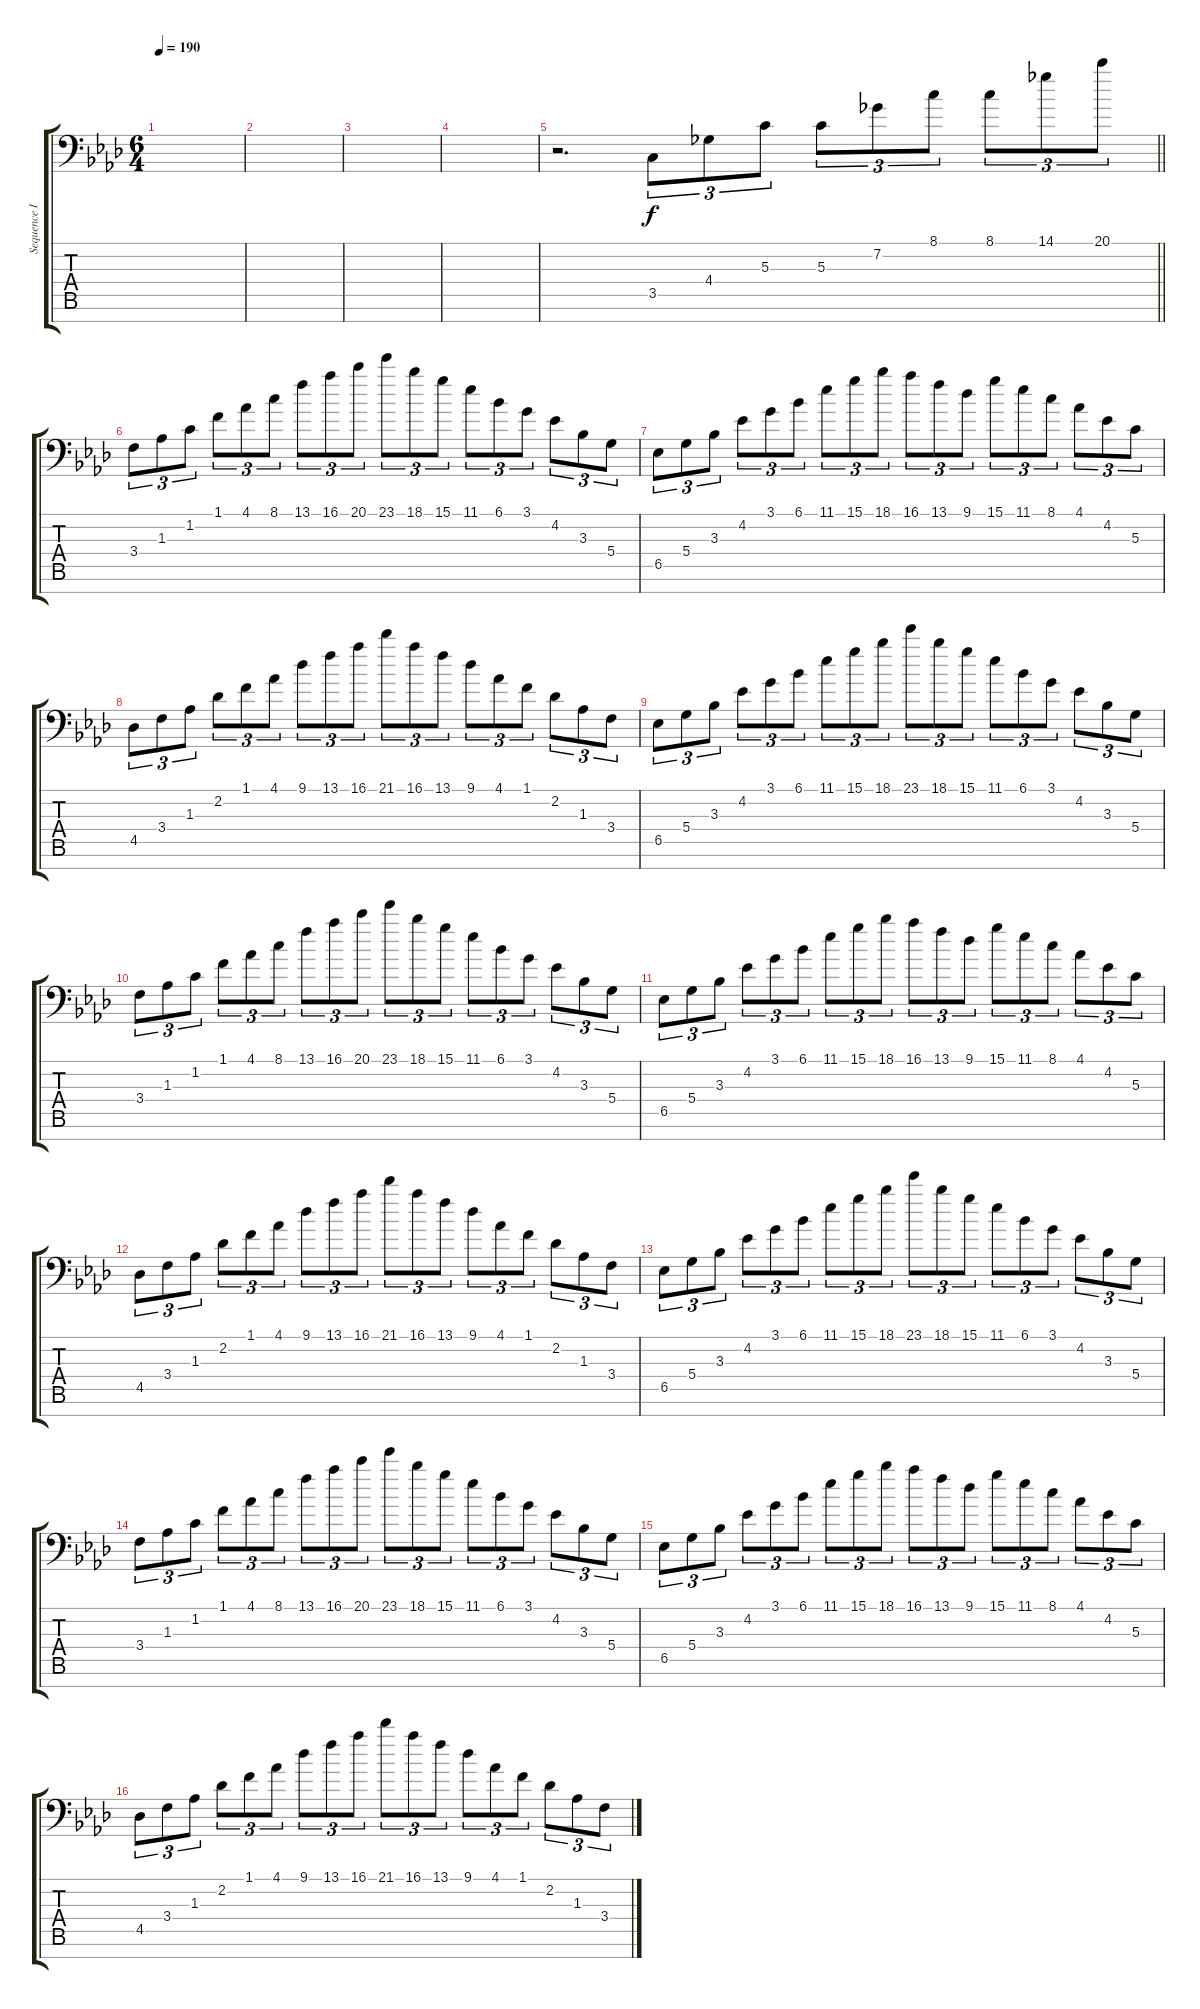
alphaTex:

\track ("Sequence II" "Sequence I") {instrument lead2sawtooth}
\staff {score tabs}
\tuning (E4 B3 G3 D3 A2 E2 C-1) {hide}
\ts (6 4)
\tempo 190
\clef f4
\ks fminor
|
|
|
|
\barLineRight lightlight
r.2{d} 3.5.8{tu (3 2) volume 12} 4.4.8{tu (3 2)} 5.3.8{tu (3 2)} 5.3.8{tu (3 2)} 7.2.8{tu (3 2)} 8.1.8{tu (3 2)} 8.1.8{tu (3 2)} 14.1.8{tu (3 2)} 20.1.8{tu (3 2)} |
3.4.8{tu (3 2) volume 9} 1.3.8{tu (3 2)} 1.2.8{tu (3 2)} 1.1.8{tu (3 2)} 4.1.8{tu (3 2)} 8.1.8{tu (3 2)} 13.1.8{tu (3 2)} 16.1.8{tu (3 2)} 20.1.8{tu (3 2)} 23.1.8{tu (3 2)} 18.1.8{tu (3 2)} 15.1.8{tu (3 2)} 11.1.8{tu (3 2)} 6.1.8{tu (3 2)} 3.1.8{tu (3 2)} 4.2.8{tu (3 2)} 3.3.8{tu (3 2)} 5.4.8{tu (3 2)} |
6.5.8{tu (3 2)} 5.4.8{tu (3 2)} 3.3.8{tu (3 2)} 4.2.8{tu (3 2)} 3.1.8{tu (3 2)} 6.1.8{tu (3 2)} 11.1.8{tu (3 2)} 15.1.8{tu (3 2)} 18.1.8{tu (3 2)} 16.1.8{tu (3 2)} 13.1.8{tu (3 2)} 9.1.8{tu (3 2)} 15.1.8{tu (3 2)} 11.1.8{tu (3 2)} 8.1.8{tu (3 2)} 4.1.8{tu (3 2)} 4.2.8{tu (3 2)} 5.3.8{tu (3 2)} |
4.5.8{tu (3 2)} 3.4.8{tu (3 2)} 1.3.8{tu (3 2)} 2.2.8{tu (3 2)} 1.1.8{tu (3 2)} 4.1.8{tu (3 2)} 9.1.8{tu (3 2)} 13.1.8{tu (3 2)} 16.1.8{tu (3 2)} 21.1.8{tu (3 2)} 16.1.8{tu (3 2)} 13.1.8{tu (3 2)} 9.1.8{tu (3 2)} 4.1.8{tu (3 2)} 1.1.8{tu (3 2)} 2.2.8{tu (3 2)} 1.3.8{tu (3 2)} 3.4.8{tu (3 2)} |
6.5.8{tu (3 2)} 5.4.8{tu (3 2)} 3.3.8{tu (3 2)} 4.2.8{tu (3 2)} 3.1.8{tu (3 2)} 6.1.8{tu (3 2)} 11.1.8{tu (3 2)} 15.1.8{tu (3 2)} 18.1.8{tu (3 2)} 23.1.8{tu (3 2)} 18.1.8{tu (3 2)} 15.1.8{tu (3 2)} 11.1.8{tu (3 2)} 6.1.8{tu (3 2)} 3.1.8{tu (3 2)} 4.2.8{tu (3 2)} 3.3.8{tu (3 2)} 5.4.8{tu (3 2)} |
3.4.8{tu (3 2)} 1.3.8{tu (3 2)} 1.2.8{tu (3 2)} 1.1.8{tu (3 2)} 4.1.8{tu (3 2)} 8.1.8{tu (3 2)} 13.1.8{tu (3 2)} 16.1.8{tu (3 2)} 20.1.8{tu (3 2)} 23.1.8{tu (3 2)} 18.1.8{tu (3 2)} 15.1.8{tu (3 2)} 11.1.8{tu (3 2)} 6.1.8{tu (3 2)} 3.1.8{tu (3 2)} 4.2.8{tu (3 2)} 3.3.8{tu (3 2)} 5.4.8{tu (3 2)} |
6.5.8{tu (3 2)} 5.4.8{tu (3 2)} 3.3.8{tu (3 2)} 4.2.8{tu (3 2)} 3.1.8{tu (3 2)} 6.1.8{tu (3 2)} 11.1.8{tu (3 2)} 15.1.8{tu (3 2)} 18.1.8{tu (3 2)} 16.1.8{tu (3 2)} 13.1.8{tu (3 2)} 9.1.8{tu (3 2)} 15.1.8{tu (3 2)} 11.1.8{tu (3 2)} 8.1.8{tu (3 2)} 4.1.8{tu (3 2)} 4.2.8{tu (3 2)} 5.3.8{tu (3 2)} |
4.5.8{tu (3 2)} 3.4.8{tu (3 2)} 1.3.8{tu (3 2)} 2.2.8{tu (3 2)} 1.1.8{tu (3 2)} 4.1.8{tu (3 2)} 9.1.8{tu (3 2)} 13.1.8{tu (3 2)} 16.1.8{tu (3 2)} 21.1.8{tu (3 2)} 16.1.8{tu (3 2)} 13.1.8{tu (3 2)} 9.1.8{tu (3 2)} 4.1.8{tu (3 2)} 1.1.8{tu (3 2)} 2.2.8{tu (3 2)} 1.3.8{tu (3 2)} 3.4.8{tu (3 2)} |
6.5.8{tu (3 2)} 5.4.8{tu (3 2)} 3.3.8{tu (3 2)} 4.2.8{tu (3 2)} 3.1.8{tu (3 2)} 6.1.8{tu (3 2)} 11.1.8{tu (3 2)} 15.1.8{tu (3 2)} 18.1.8{tu (3 2)} 23.1.8{tu (3 2)} 18.1.8{tu (3 2)} 15.1.8{tu (3 2)} 11.1.8{tu (3 2)} 6.1.8{tu (3 2)} 3.1.8{tu (3 2)} 4.2.8{tu (3 2)} 3.3.8{tu (3 2)} 5.4.8{tu (3 2)} |
3.4.8{tu (3 2)} 1.3.8{tu (3 2)} 1.2.8{tu (3 2)} 1.1.8{tu (3 2)} 4.1.8{tu (3 2)} 8.1.8{tu (3 2)} 13.1.8{tu (3 2)} 16.1.8{tu (3 2)} 20.1.8{tu (3 2)} 23.1.8{tu (3 2)} 18.1.8{tu (3 2)} 15.1.8{tu (3 2)} 11.1.8{tu (3 2)} 6.1.8{tu (3 2)} 3.1.8{tu (3 2)} 4.2.8{tu (3 2)} 3.3.8{tu (3 2)} 5.4.8{tu (3 2)} |
6.5.8{tu (3 2)} 5.4.8{tu (3 2)} 3.3.8{tu (3 2)} 4.2.8{tu (3 2)} 3.1.8{tu (3 2)} 6.1.8{tu (3 2)} 11.1.8{tu (3 2)} 15.1.8{tu (3 2)} 18.1.8{tu (3 2)} 16.1.8{tu (3 2)} 13.1.8{tu (3 2)} 9.1.8{tu (3 2)} 15.1.8{tu (3 2)} 11.1.8{tu (3 2)} 8.1.8{tu (3 2)} 4.1.8{tu (3 2)} 4.2.8{tu (3 2)} 5.3.8{tu (3 2)} |
4.5.8{tu (3 2)} 3.4.8{tu (3 2)} 1.3.8{tu (3 2)} 2.2.8{tu (3 2)} 1.1.8{tu (3 2)} 4.1.8{tu (3 2)} 9.1.8{tu (3 2)} 13.1.8{tu (3 2)} 16.1.8{tu (3 2)} 21.1.8{tu (3 2)} 16.1.8{tu (3 2)} 13.1.8{tu (3 2)} 9.1.8{tu (3 2)} 4.1.8{tu (3 2)} 1.1.8{tu (3 2)} 2.2.8{tu (3 2)} 1.3.8{tu (3 2)} 3.4.8{tu (3 2)}
